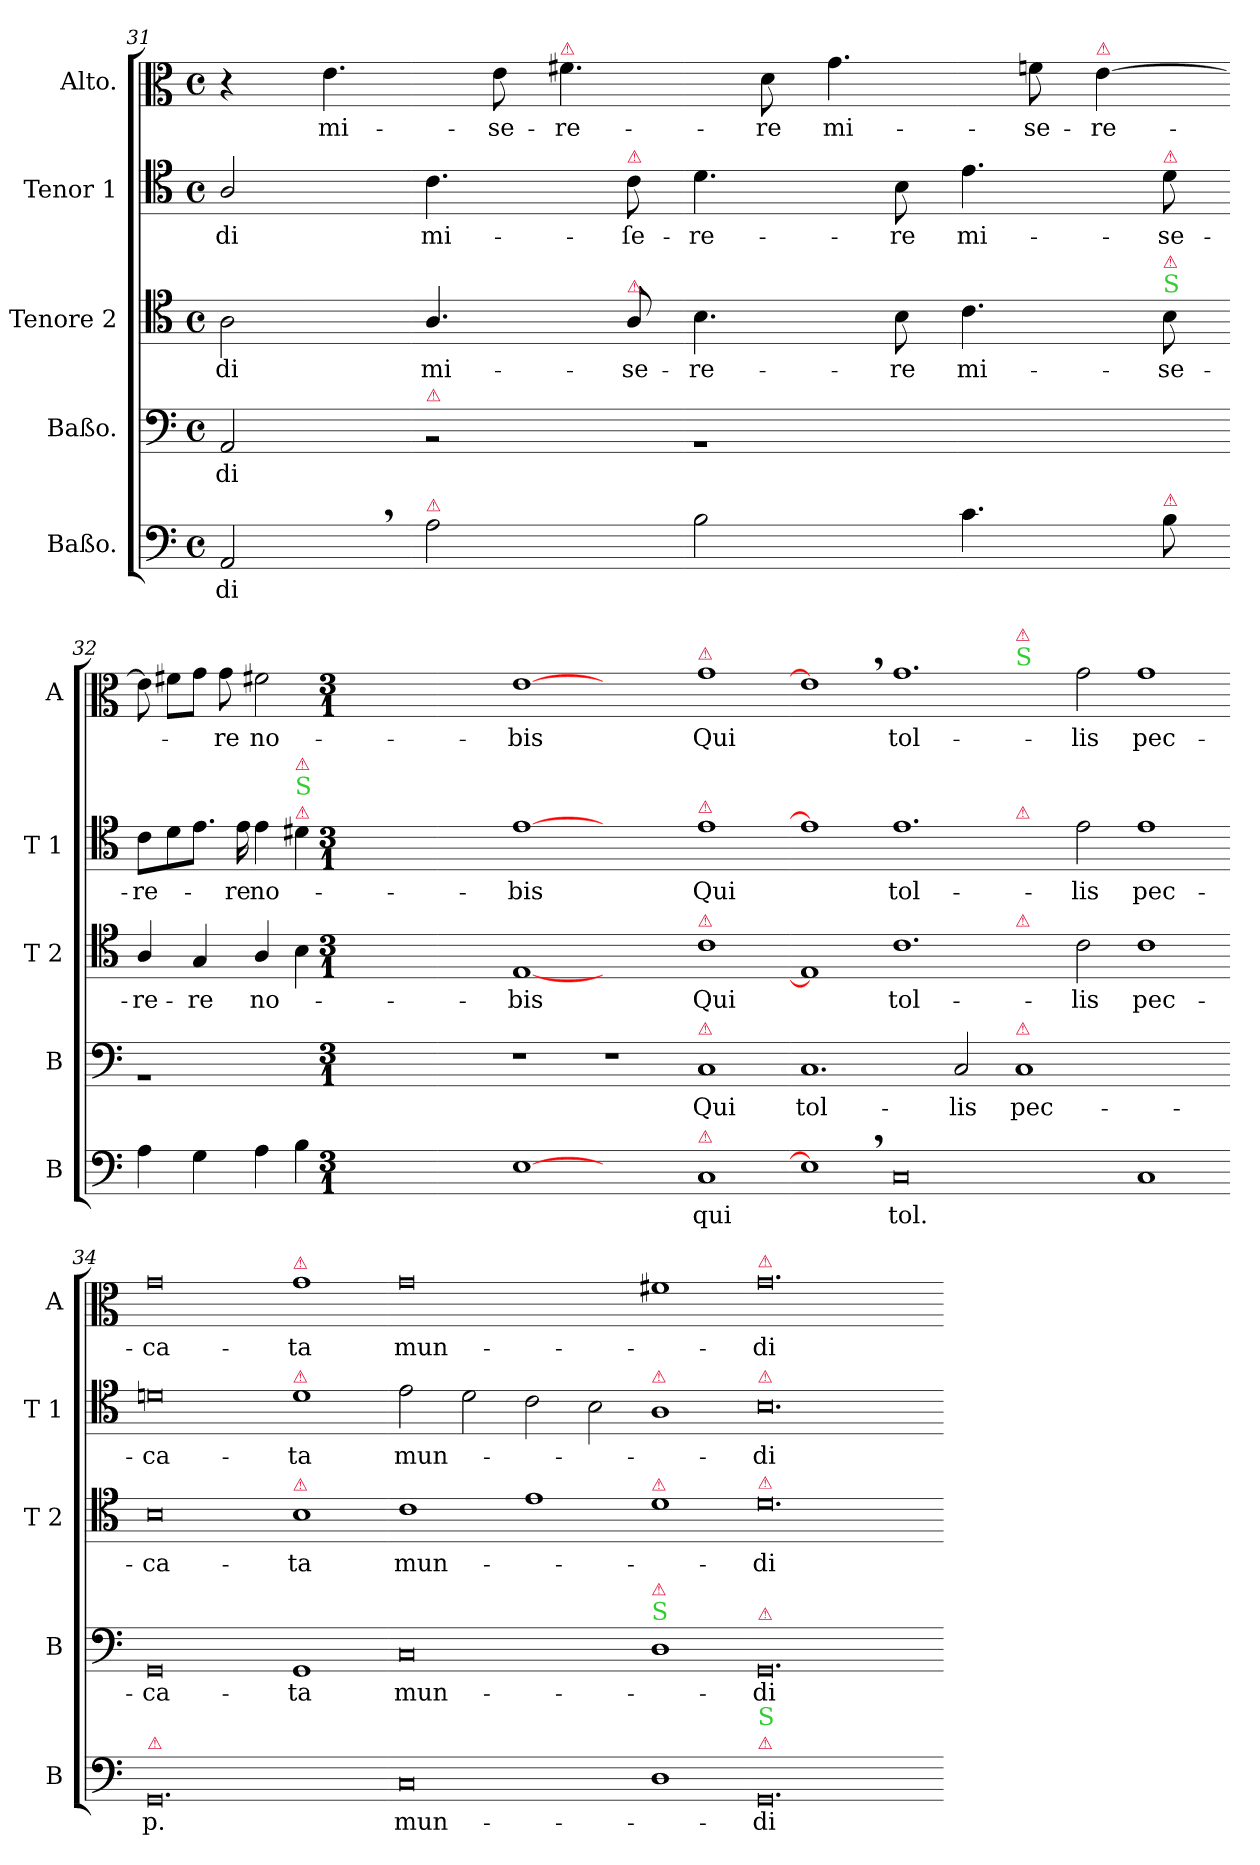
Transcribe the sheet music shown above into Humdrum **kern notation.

**kern	**text	**kern	**text	**kern	**text	**kern	**text	**kern	**text
*part5	*part5	*part4	*part4	*part3	*part3	*part2	*part2	*part1	*part1
*staff5	*staff5	*staff4	*staff4	*staff3	*staff3	*staff2	*staff2	*staff1	*staff1
*I"Baßo.	*	*I"Baßo.	*	*I"Tenore 2	*	*I"Tenor 1	*	*I"Alto.	*
*I'B	*	*I'B	*	*I'T 2	*	*I'T 1	*	*I'A	*
*clefF4	*	*clefF4	*	*clefC4	*	*clefC4	*	*clefC3	*
*k[]	*	*k[]	*	*k[]	*	*k[]	*	*k[]	*
*M2/1	*	*M2/1	*	*M2/1	*	*M2/1	*	*M2/1	*
*met(c)	*	*met(c)	*	*met(c)	*	*met(c)	*	*met(c)	*
=31	=31	=31	=31	=31	=31	=31	=31	=31	=31
2AA,</	-di	2AA/	-di	2A\	-di	2A/	-di	4r	.
.	.	.	.	.	.	.	.	4.e\	mi-
!	!	!LO:TX:a:color=crimson:t=⚠	!	!	!	!	!	!	!
!LO:TX:a:color=crimson:t=⚠	!	!	!	!	!	!	!	!	!
2A\	.	2rBB	.	4.A/	mi-	4.c\	mi-	.	.
.	.	.	.	.	.	.	.	8e\	-se-
!	!	!	!	!	!	!	!	!LO:TX:a:color=crimson:t=⚠	!
.	.	.	.	.	.	.	.	4.f#X\	-re-
!	!	!	!	!	!	!LO:TX:a:color=crimson:t=⚠	!	!	!
!	!	!	!	!LO:TX:a:color=crimson:t=⚠	!	!	!	!	!
.	.	.	.	8A/	-se-	8c\	-ſe-	.	.
2B\	.	1rBB	.	4.B\	-re-	4.d\	-re-	.	.
.	.	.	.	.	.	.	.	8d\	-re
!	!	!	!	!	!	!	!	!	!LO:LY:i
.	.	.	.	.	.	.	.	4.g\	mi-
.	.	.	.	8B\	-re	8B\	-re	.	.
4.c\	.	.	.	4.c\	mi-	4.e\	mi-	.	.
!	!	!	!	!	!	!	!	!	!LO:LY:i
.	.	.	.	.	.	.	.	8fn\	-se-
!	!	!	!	!	!	!	!	!LO:TX:a:color=crimson:t=⚠	!
!	!	!	!	!	!	!	!	!	!LO:LY:i
.	.	.	.	.	.	.	.	[4e\	-re-
!	!	!	!	!	!	!LO:TX:a:color=crimson:t=⚠	!	!	!
!	!	!	!	!LO:TX:a:color=limegreen:t=S	!	!	!	!	!
!	!	!	!	!LO:TX:a:color=crimson:t=⚠	!	!	!	!	!
!LO:TX:a:color=crimson:t=⚠	!	!	!	!	!	!	!	!	!
8B\	.	.	.	8B\	se-	8d\	-se-	.	.
=32-	=32-	=32-	=32-	=32-	=32-	=32-	=32-	=32-	=32-
4A\	.	1rBB	.	4A/	-re-	8c\L	-re-	8e\]	.
.	.	.	.	.	.	8d\	.	8f#X\L	.
4G\	.	.	.	4G/	-re	8.e\J	.	8g\J	.
!	!	!	!	!	!	!	!	!	!LO:LY:i
.	.	.	.	.	.	.	.	8g\	-re
.	.	.	.	.	.	16e\	-re	.	.
4A\	.	.	.	4A/	no-	4e\	no-	2f#X\	no-
!	!	!	!	!	!	!LO:TX:a:color=crimson:t=⚠	!	!	!
!	!	!	!	!	!	!LO:TX:a:color=limegreen:t=S	!	!	!
!	!	!	!	!	!	!LO:TX:a:color=crimson:t=⚠	!	!	!
4B\	.	.	.	4B\	.	4d#X\	.	.	.
*M3/1	*	*M3/1	*	*M3/1	*	*M3/1	*	*M3/1	*
[1E\	.	1r	.	[1E/	-bis	[1e\	-bis	[1e\	-bis
1ryy	.	1r	.	1ryy	.	1ryy	.	1ryy	.
!	!	!	!	!	!	!	!	!LO:TX:a:color=crimson:t=⚠	!
!	!	!	!	!	!	!LO:TX:a:color=crimson:t=⚠	!	!	!
!	!	!	!	!LO:TX:a:color=crimson:t=⚠	!	!	!	!	!
!	!	!LO:TX:a:color=crimson:t=⚠	!	!	!	!	!	!	!
!LO:TX:a:color=crimson:t=⚠	!	!	!	!	!	!	!	!	!
1C/	qui	1C/	Qui	1c\	Qui	1e\	Qui	1g\	Qui
=33-	=33-	=33-	=33-	=33-	=33-	=33-	=33-	=33-	=33-
*	*	*	*	*^	*	*^	*	*^	*
1E,<\]	.	1.C/	tol-	1E/]	0ryy	.	1e\]	0ryy	.	1e,<\]	0ryy	.
0C/	tol.	.	.	1.c\	.	tol-	1.e\	.	tol-	1.g\	.	tol-
.	.	2C/	-lis	.	.	.	.	.	.	.	.	.
!	!	!	!	!	!	!	!	!	!	!	!LO:TX:a:color=limegreen:t=S	!
!	!	!	!	!	!	!	!	!	!	!	!LO:TX:a:color=crimson:t=⚠	!
!	!	!	!	!	!	!	!	!LO:TX:a:color=crimson:t=⚠	!	!	!	!
!	!	!	!	!	!LO:TX:a:color=crimson:t=⚠	!	!	!	!	!	!	!
!	!	!LO:TX:a:color=crimson:t=⚠	!	!	!	!	!	!	!	!	!	!
.	.	1C/	pec-	.	0ryy	.	.	0ryy	.	.	0ryy	.
.	.	.	.	2c\	.	-lis	2e\	.	-lis	2g\	.	-lis
1C/	.	1ryy	.	1c\	.	pec-	1e\	.	pec-	1g\	.	pec-
=34-	=34-	=34-	=34-	=34-	=34-	=34-	=34-	=34-	=34-	=34-	=34-	=34-
!LO:TX:a:color=crimson:t=⚠	!	!	!	!	!	!	!	!	!	!	!	!
*	*	*	*	*v	*v	*	*	*	*	*v	*v	*
*	*	*	*	*	*	*v	*v	*	*	*
0.GG/	p.	0GG/	-ca-	0B\	-ca-	0dn\	-ca-	0g\	-ca-
!	!	!	!	!	!	!	!	!LO:TX:a:color=crimson:t=⚠	!
!	!	!	!	!	!	!LO:TX:a:color=crimson:t=⚠	!	!	!
!	!	!	!	!LO:TX:a:color=crimson:t=⚠	!	!	!	!	!
.	.	1GG/	-ta	1B\	-ta	1d\	-ta	1g\	-ta
=35-	=35-	=35-	=35-	=35-	=35-	=35-	=35-	=35-	=35-
0C/	mun-	0C/	mun-	1c\	mun-	2e\	mun-	0g\	mun-
.	.	.	.	.	.	2d\	.	.	.
.	.	.	.	1e\	.	2c\	.	.	.
.	.	.	.	.	.	2B\	.	.	.
!	!	!	!	!	!	!LO:TX:a:color=crimson:t=⚠	!	!	!
!	!	!	!	!LO:TX:a:color=crimson:t=⚠	!	!	!	!	!
!	!	!LO:TX:a:color=limegreen:t=S	!	!	!	!	!	!	!
!	!	!LO:TX:a:color=crimson:t=⚠	!	!	!	!	!	!	!
1D\	.	1D\	.	1d\	.	1A\	.	1f#X\	.
=36-	=36-	=36-	=36-	=36-	=36-	=36-	=36-	=36-	=36-
!	!	!	!	!	!	!	!	!LO:TX:a:color=crimson:t=⚠	!
!	!	!	!	!	!	!LO:TX:a:color=crimson:t=⚠	!	!	!
!	!	!	!	!LO:TX:a:color=crimson:t=⚠	!	!	!	!	!
!	!	!LO:TX:a:color=crimson:t=⚠	!	!	!	!	!	!	!
!LO:TX:a:color=crimson:t=⚠	!	!	!	!	!	!	!	!	!
!LO:TX:a:color=limegreen:t=S	!	!	!	!	!	!	!	!	!
0.GG/	-di	0.GG/	-di	0.d\	-di	0.B\	-di	0.g\	-di
=-	=-	=-	=-	=-	=-	=-	=-	=-	=-
*-	*-	*-	*-	*-	*-	*-	*-	*-	*-
